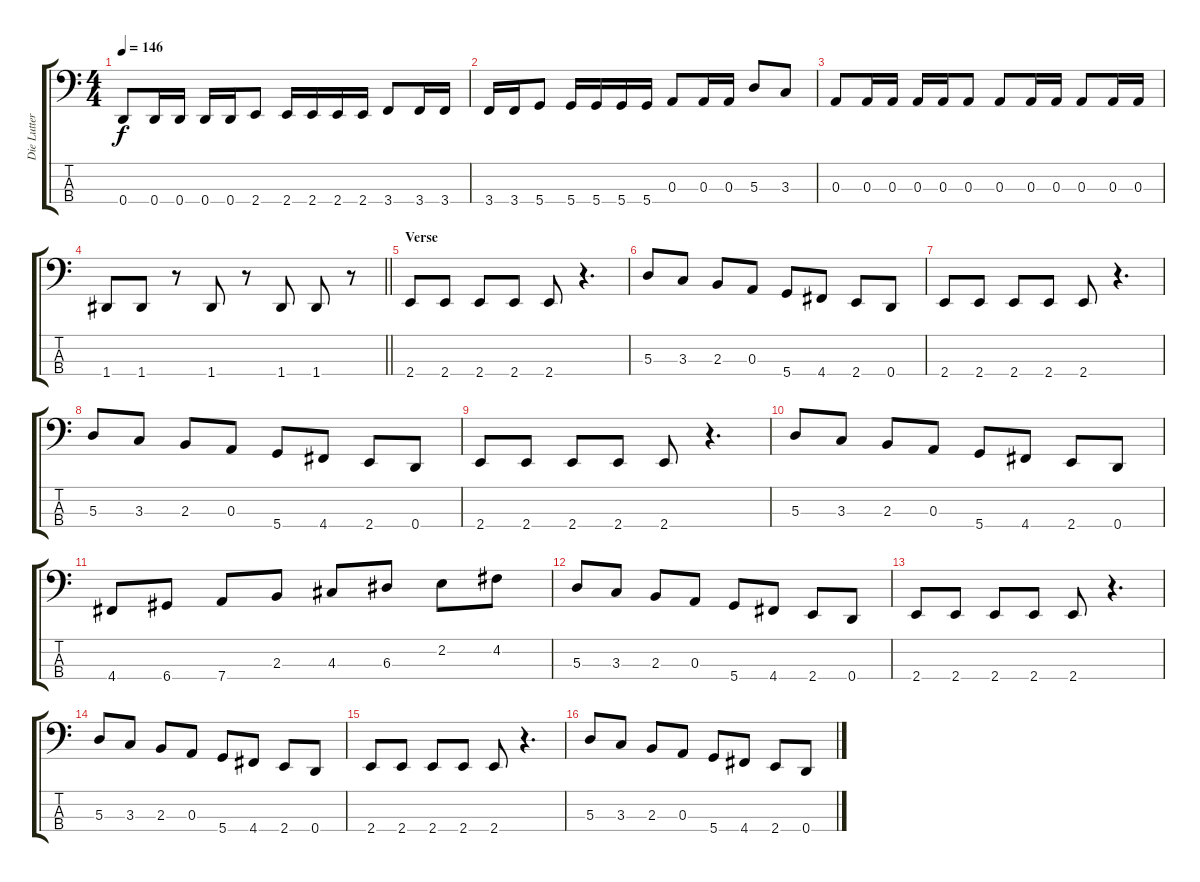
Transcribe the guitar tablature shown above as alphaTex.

\track ("Die Lutter" "Die Lutter") {instrument electricbasspick}
\staff {score tabs}
\tuning (G2 D2 A1 D1) {hide}
\ts (4 4)
\tempo 146
\clef f4
\ks c
0.4.8{dy f} 0.4.16 0.4.16 0.4.16 0.4.16 2.4.8 2.4.16 2.4.16 2.4.16 2.4.16 3.4.8 3.4.16 3.4.16 |
3.4.16 3.4.16 5.4.8 5.4.16 5.4.16 5.4.16 5.4.16 0.3.8 0.3.16 0.3.16 5.3.8 3.3.8 |
0.3.8 0.3.16 0.3.16 0.3.16 0.3.16 0.3.8 0.3.8 0.3.16 0.3.16 0.3.8 0.3.16 0.3.16 |
\barLineRight lightlight
1.4.8 1.4.8 r.8 1.4.8 r.8 1.4.8 1.4.8 r.8 |
\section ("" "Verse")
2.4.8 2.4.8 2.4.8 2.4.8 2.4.8 r.4{d} |
5.3.8 3.3.8 2.3.8 0.3.8 5.4.8 4.4.8 2.4.8 0.4.8 |
2.4.8 2.4.8 2.4.8 2.4.8 2.4.8 r.4{d} |
5.3.8 3.3.8 2.3.8 0.3.8 5.4.8 4.4.8 2.4.8 0.4.8 |
2.4.8 2.4.8 2.4.8 2.4.8 2.4.8 r.4{d} |
5.3.8 3.3.8 2.3.8 0.3.8 5.4.8 4.4.8 2.4.8 0.4.8 |
4.4.8 6.4.8 7.4.8 2.3.8 4.3.8 6.3.8 2.2.8 4.2.8 |
5.3.8 3.3.8 2.3.8 0.3.8 5.4.8 4.4.8 2.4.8 0.4.8 |
2.4.8 2.4.8 2.4.8 2.4.8 2.4.8 r.4{d} |
5.3.8 3.3.8 2.3.8 0.3.8 5.4.8 4.4.8 2.4.8 0.4.8 |
2.4.8 2.4.8 2.4.8 2.4.8 2.4.8 r.4{d} |
5.3.8 3.3.8 2.3.8 0.3.8 5.4.8 4.4.8 2.4.8 0.4.8
